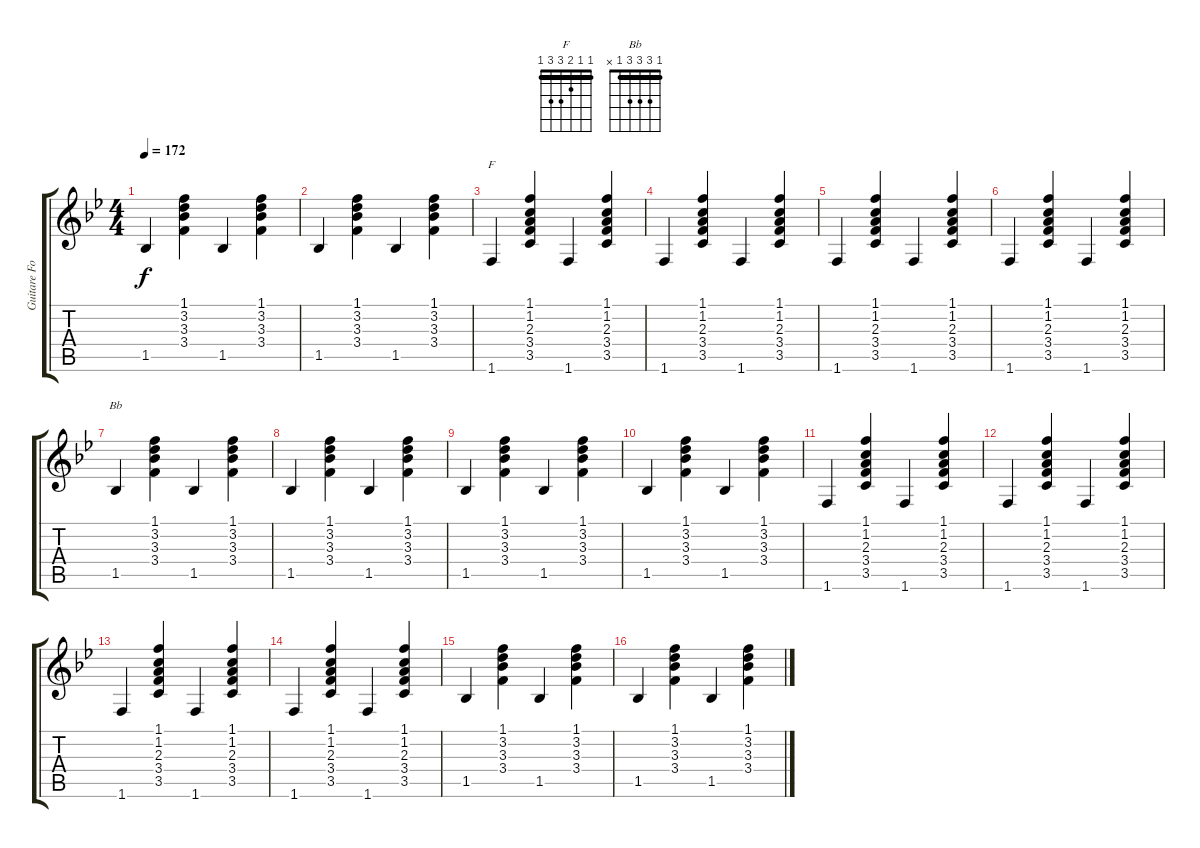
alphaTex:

\track ("Guitare Folk" "Guitare Fo") {instrument acousticguitarsteel}
\staff {score tabs}
\tuning (E4 B3 G3 D3 A2 E2) {hide}
\chord ("F" 1 1 2 3 3 1) {barre 1}
\chord ("Bb" 1 3 3 3 1 x) {barre 1}
\ts (4 4)
\tempo 172
\clef g2
\ks bb
1.5.4{dy f} (1.1 3.2 3.3 3.4).4 1.5.4 (1.1 3.2 3.3 3.4).4 |
1.5.4 (1.1 3.2 3.3 3.4).4 1.5.4 (1.1 3.2 3.3 3.4).4 |
1.6.4{ch "F"} (1.1 1.2 2.3 3.4 3.5).4 1.6.4 (1.1 1.2 2.3 3.4 3.5).4 |
1.6.4 (1.1 1.2 2.3 3.4 3.5).4 1.6.4 (1.1 1.2 2.3 3.4 3.5).4 |
1.6.4 (1.1 1.2 2.3 3.4 3.5).4 1.6.4 (1.1 1.2 2.3 3.4 3.5).4 |
1.6.4 (1.1 1.2 2.3 3.4 3.5).4 1.6.4 (1.1 1.2 2.3 3.4 3.5).4 |
1.5.4{ch "Bb"} (1.1 3.2 3.3 3.4).4 1.5.4 (1.1 3.2 3.3 3.4).4 |
1.5.4 (1.1 3.2 3.3 3.4).4 1.5.4 (1.1 3.2 3.3 3.4).4 |
1.5.4 (1.1 3.2 3.3 3.4).4 1.5.4 (1.1 3.2 3.3 3.4).4 |
1.5.4 (1.1 3.2 3.3 3.4).4 1.5.4 (1.1 3.2 3.3 3.4).4 |
1.6.4 (1.1 1.2 2.3 3.4 3.5).4 1.6.4 (1.1 1.2 2.3 3.4 3.5).4 |
1.6.4 (1.1 1.2 2.3 3.4 3.5).4 1.6.4 (1.1 1.2 2.3 3.4 3.5).4 |
1.6.4 (1.1 1.2 2.3 3.4 3.5).4 1.6.4 (1.1 1.2 2.3 3.4 3.5).4 |
1.6.4 (1.1 1.2 2.3 3.4 3.5).4 1.6.4 (1.1 1.2 2.3 3.4 3.5).4 |
1.5.4 (1.1 3.2 3.3 3.4).4 1.5.4 (1.1 3.2 3.3 3.4).4 |
1.5.4 (1.1 3.2 3.3 3.4).4 1.5.4 (1.1 3.2 3.3 3.4).4
